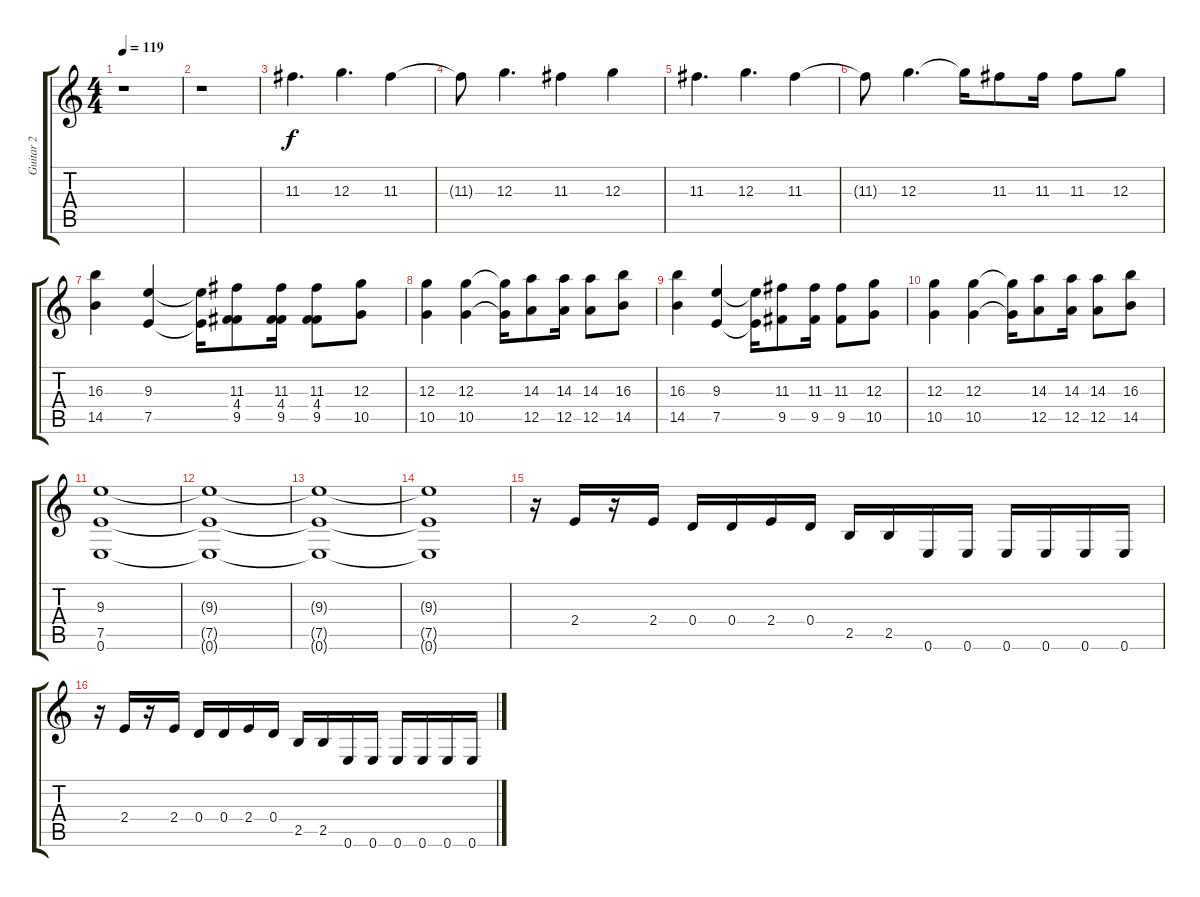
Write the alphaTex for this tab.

\track ("Guitar 2" "Guitar 2") {instrument distortionguitar}
\staff {score tabs}
\tuning (E4 B3 G3 D3 A2 E2) {hide}
\ts (4 4)
\tempo 119
\clef g2
\ks c
r.1{dy f instrument distortionguitar} |
r.1 |
11.3.4{d} 12.3.4{d} 11.3.4 |
11.3{t}.8 12.3.4{d} 11.3.4 12.3.4 |
11.3.4{d} 12.3.4{d} 11.3.4 |
11.3{t}.8 12.3.4{d} 12.3{t}.16 11.3.8 11.3.16 11.3.8 12.3.8 |
(16.3 14.5).4 (9.3 7.5).4 (9.3{t} 7.5{t}).16 (11.3 4.4 9.5).8 (11.3 4.4 9.5).16 (11.3 4.4 9.5).8 (12.3 10.5).8 |
(12.3 10.5).4 (12.3 10.5).4 (12.3{t} 10.5{t}).16 (14.3 12.5).8 (14.3 12.5).16 (14.3 12.5).8 (16.3 14.5).8 |
(16.3 14.5).4 (9.3 7.5).4 (9.3{t} 7.5{t}).16 (11.3 9.5).8 (11.3 9.5).16 (11.3 9.5).8 (12.3 10.5).8 |
(12.3 10.5).4 (12.3 10.5).4 (12.3{t} 10.5{t}).16 (14.3 12.5).8 (14.3 12.5).16 (14.3 12.5).8 (16.3 14.5).8 |
(9.3 7.5 0.6).1 |
(9.3{t} 7.5{t} 0.6{t}).1 |
(9.3{t} 7.5{t} 0.6{t}).1 |
(9.3{t} 7.5{t} 0.6{t}).1 |
r.16 2.4.16 r.16 2.4.16 0.4.16 0.4.16 2.4.16 0.4.16 2.5.16 2.5.16 0.6.16 0.6.16 0.6.16 0.6.16 0.6.16 0.6.16 |
r.16 2.4.16 r.16 2.4.16 0.4.16 0.4.16 2.4.16 0.4.16 2.5.16 2.5.16 0.6.16 0.6.16 0.6.16 0.6.16 0.6.16 0.6.16
